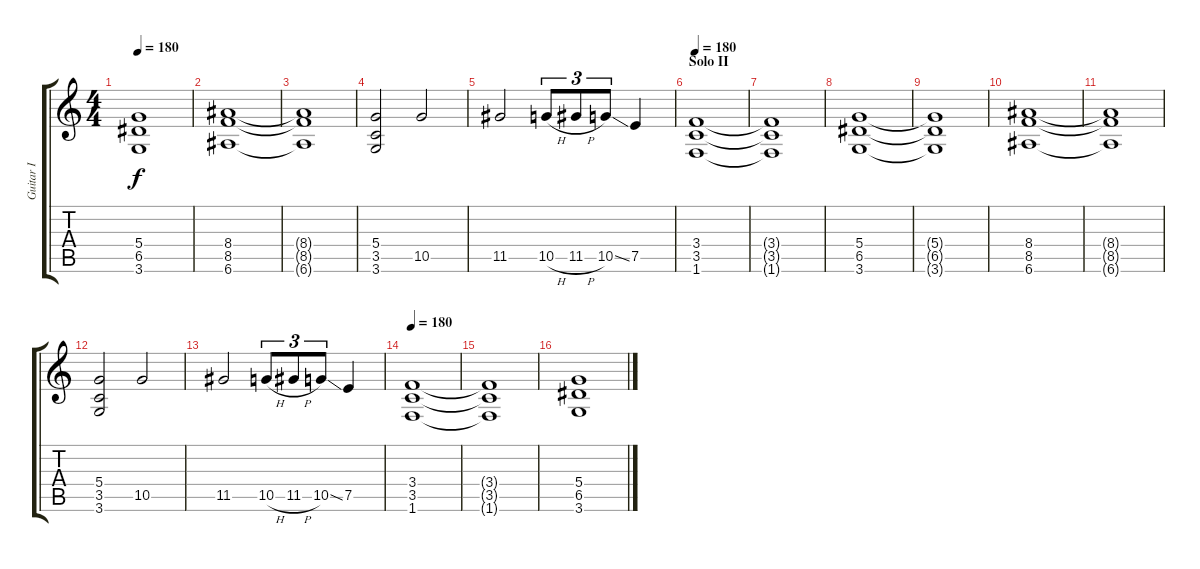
\track ("Guitar I" "Guitar I") {instrument distortionguitar}
\staff {score tabs}
\tuning (E4 B3 G3 D3 A2 E2) {hide}
\ts (4 4)
\tempo 180
\clef g2
\ks c
(5.4{t} 6.5{t} 3.6{t}).1{dy f} |
(8.4 8.5 6.6).1 |
(8.4{t} 8.5{t} 6.6{t}).1 |
(5.4 3.5 3.6).2 10.5.2 |
11.5.2 10.5{h}.8{tu (3 2)} 11.5{h}.8{tu (3 2)} 10.5{ss}.8{tu (3 2)} 7.5.4 |
\section ("" "Solo II")
\tempo 180
(3.4 3.5 1.6).1 |
(3.4{t} 3.5{t} 1.6{t}).1 |
(5.4 6.5 3.6).1 |
(5.4{t} 6.5{t} 3.6{t}).1 |
(8.4 8.5 6.6).1 |
(8.4{t} 8.5{t} 6.6{t}).1 |
(5.4 3.5 3.6).2 10.5.2 |
11.5.2 10.5{h}.8{tu (3 2)} 11.5{h}.8{tu (3 2)} 10.5{ss}.8{tu (3 2)} 7.5.4 |
\tempo 180
(3.4 3.5 1.6).1 |
(3.4{t} 3.5{t} 1.6{t}).1 |
(5.4 6.5 3.6).1
